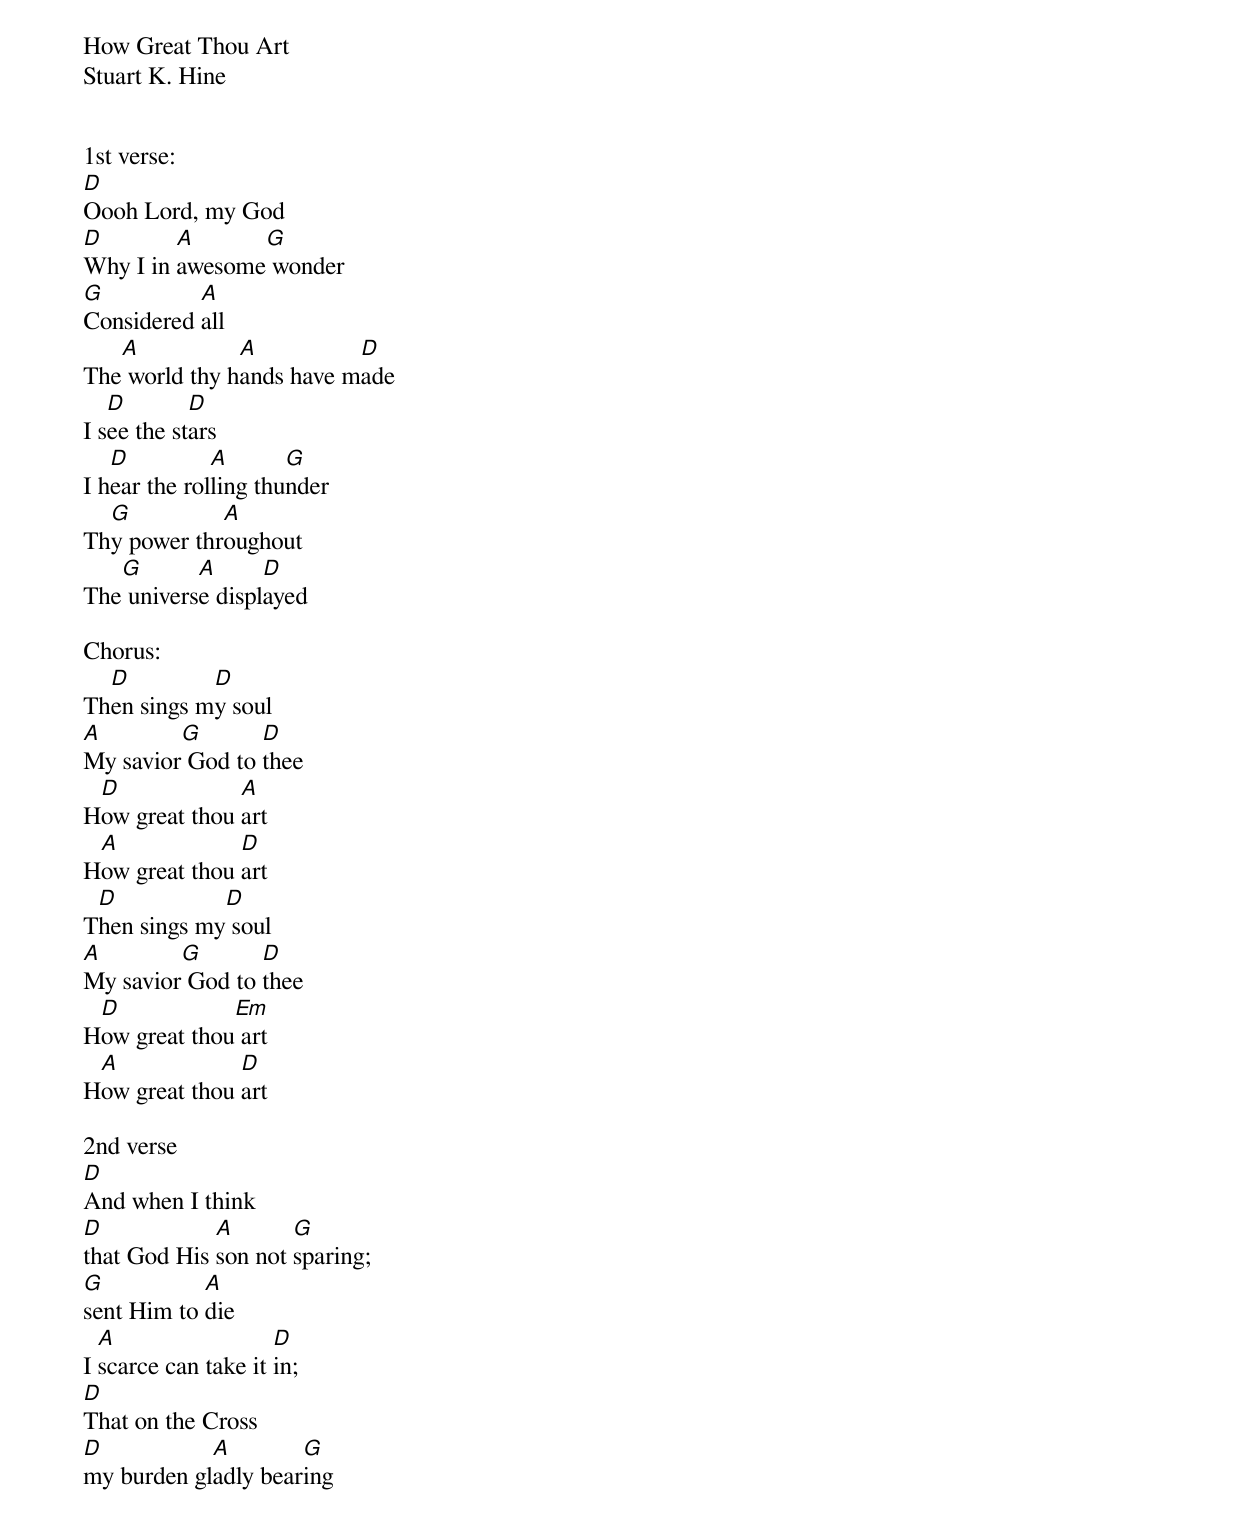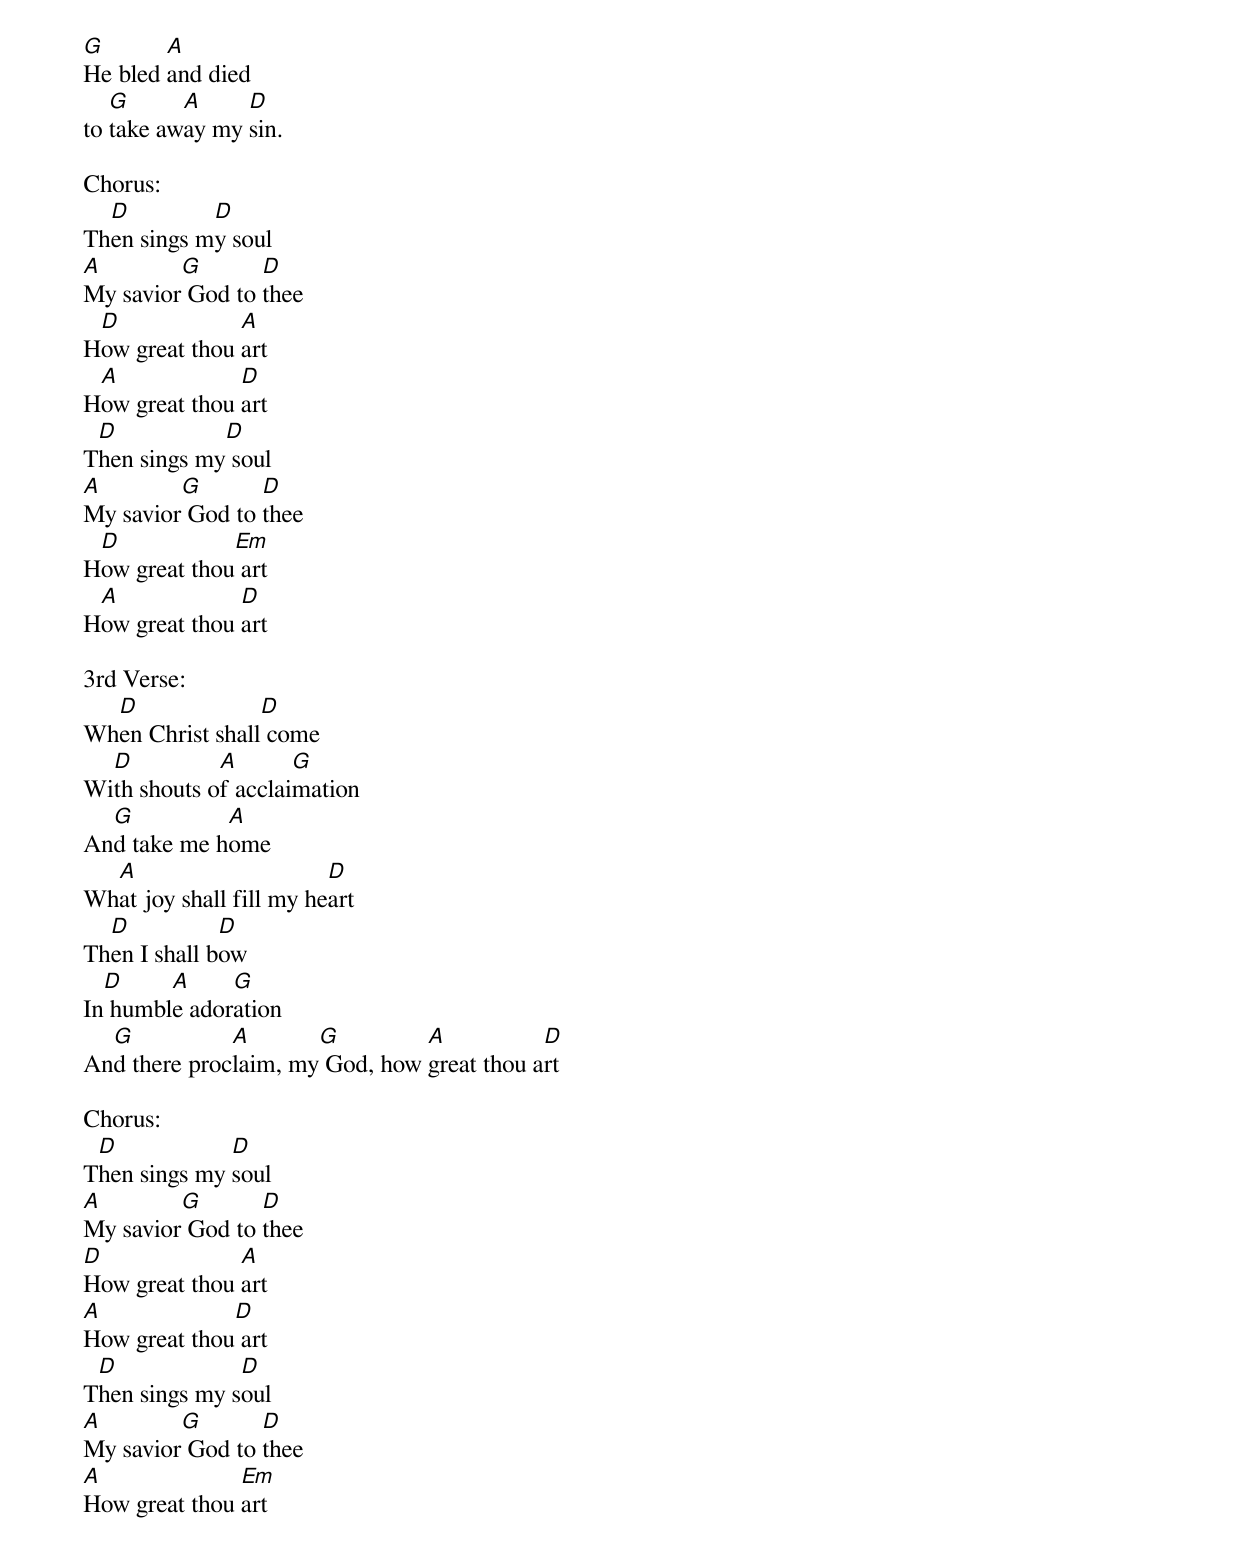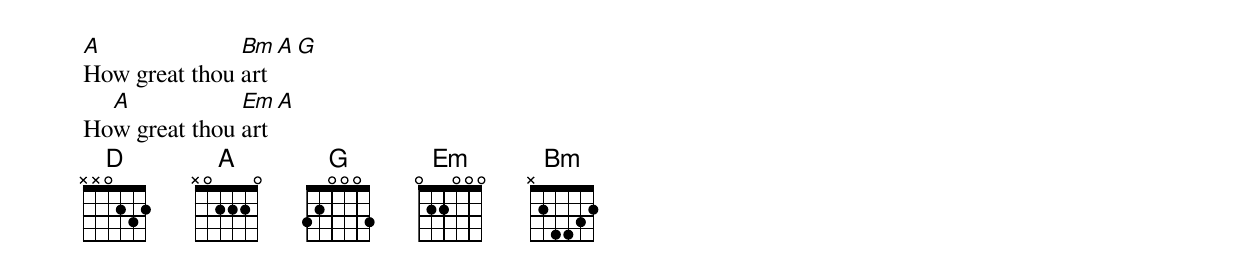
How Great Thou Art
Stuart K. Hine


1st verse:
[D]Oooh Lord, my God
[D]Why I in [A]awesome[G] wonder
[G]Considered [A]all
The[A] world thy h[A]ands have m[D]ade
I s[D]ee the st[D]ars
I h[D]ear the rol[A]ling thu[G]nder
Th[G]y power thr[A]oughout
The[G] univers[A]e displ[D]ayed

Chorus:
Th[D]en sings m[D]y soul
[A]My savior[G] God to [D]thee
H[D]ow great thou [A]art
H[A]ow great thou [D]art
T[D]hen sings my[D] soul
[A]My savior[G] God to [D]thee
H[D]ow great thou[Em] art
H[A]ow great thou [D]art

2nd verse
[D]And when I think
[D]that God His [A]son not [G]sparing;
[G]sent Him to [A]die
I [A]scarce can take it [D]in;
[D]That on the Cross
[D]my burden gl[A]adly bear[G]ing
[G]He bled [A]and died
to [G]take aw[A]ay my [D]sin.

Chorus:
Th[D]en sings m[D]y soul
[A]My savior[G] God to [D]thee
H[D]ow great thou [A]art
H[A]ow great thou [D]art
T[D]hen sings my[D] soul
[A]My savior[G] God to [D]thee
H[D]ow great thou[Em] art
H[A]ow great thou [D]art

3rd Verse:
Wh[D]en Christ shall[D] come
Wi[D]th shouts o[A]f acclai[G]mation
An[G]d take me h[A]ome
Wh[A]at joy shall fill my he[D]art
Th[D]en I shall b[D]ow
In[D] humbl[A]e ador[G]ation
An[G]d there proc[A]laim, my[G] God, how [A]great thou a[D]rt

Chorus:
T[D]hen sings my [D]soul
[A]My savior[G] God to [D]thee
[D]How great thou [A]art
[A]How great thou[D] art
T[D]hen sings my s[D]oul
[A]My savior[G] God to [D]thee
[A]How great thou [Em]art
[A]How great thou [Bm]art[A][G]
Ho[A]w great thou [Em]art[A]
